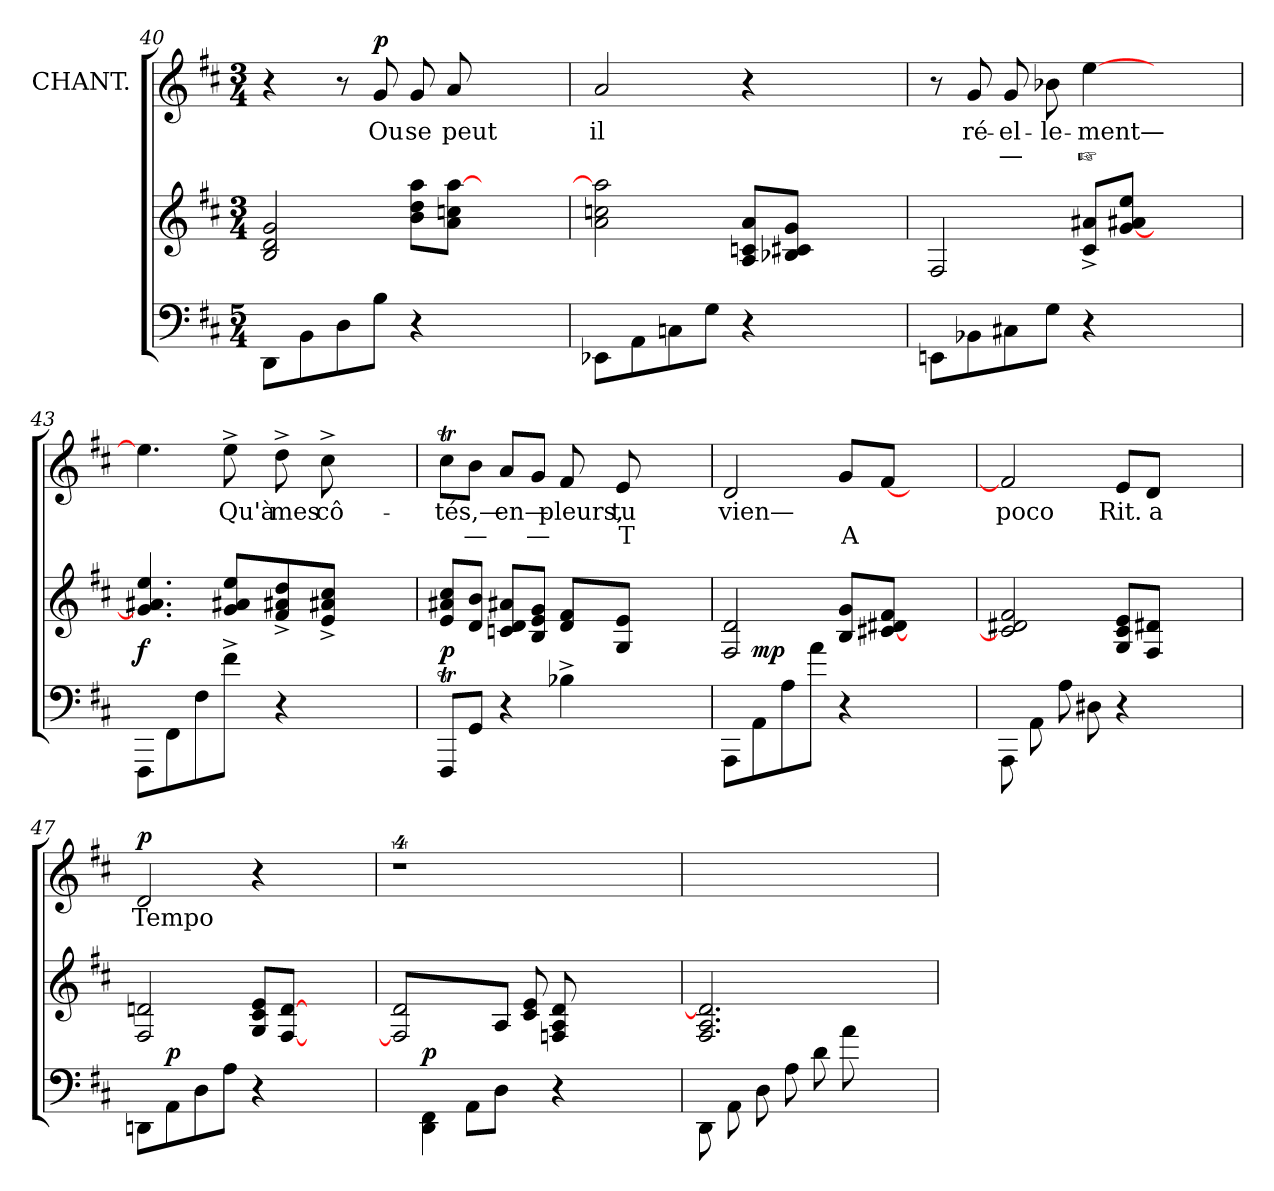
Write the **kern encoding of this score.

**kern	**dynam	**kern	**kern	**text	**text	**dynam
*part3	*part3	*part2	*part1	*part1	*part1	*part1
*staff3	*staff3	*staff2	*staff1	*staff1	*staff1	*staff1
*	*	*	*I"CHANT.	*	*	*
*clefF4	*	*clefG2	*clefG2	*	*	*
*k[f#c#]	*	*k[f#c#]	*k[f#c#]	*	*	*
*M5/4	*	*M3/4	*M3/4	*	*	*
=40	=40	=40	=40	=40	=40	=40
8DDi\L	.	2gj/ 2dj/ 2Bj/	4r	.	.	.
8BBi\	.	.	.	.	.	.
8Di\	.	.	8r	.	.	.
!	!	!	!	!	!	!LO:DY:a
8Bi\J	.	.	8gj/	Ou	.	p
4r	.	8bj\ 8ddj\ 8aaj\L	8gj/	se	.	.
.	.	8aj\ 8ccnj\ [8aaj\J	8aj/	peut	.	.
2ryy	.	2ryy	2ryy	.	.	.
=41	=41	=41	=41	=41	=41	=41
8EE-Xi\L	.	2aj\ 2ccj\ 2aaj]\	2aj/	il	.	.
8AAi\	.	.	.	.	.	.
8Cni\	.	.	.	.	.	.
8Gi\J	.	.	.	.	.	.
4r	.	8aj/ 8cnj/ 8Aj/L	4r	.	.	.
.	.	8gj/ 8c#Xj/ 8B-Xj/J	.	.	.	.
2ryy	.	2ryy	2ryy	.	.	.
!!LO:LB:g=z
=42	=42	=42	=42	=42	=42	=42
8EEni\L	.	2F#j/	8r	.	.	.
8BB-Xi\	.	.	8gj/	ré-	.	.
8C#Xi\	.	.	8gj/	el-	—	.
8Gi\J	.	.	8b-Xj\	le-	.	.
4r	.	8a#Xj^</ 8c#j^</L	[4eej\	ment—	☞	.
.	.	8eej/ 8a#Xj/ [8gj/J	.	.	.	.
2ryy	.	2ryy	2ryy	.	.	.
=43	=43	=43	=43	=43	=43	=43
!	!LO:DY:a	!	!	!	!	!
8FFF#i\L	f	4.eej/ 4.a#j/ 4.gj]/	4.eej\]	.	.	.
8FF#i\	.	.	.	.	.	.
8F#i\	.	.	.	.	.	.
8f#^>i\J	.	8eej/ 8a#Xj/ 8gj/L	8ee^>j\	Qu'à	.	.
4r	.	8ddj^</ 8a#Xj^</ 8f#j^</	8dd^>j\	mes	.	.
.	.	8cc#j^</ 8a#Xj^</ 8ej^</J	8cc#^>j\	cô-	.	.
2ryy	.	2ryy	2ryy	.	.	.
=44	=44	=44	=44	=44	=44	=44
!	!LO:DY:a	!	!	!	!	!
8FFF#ti/L	p	8cc#j/ 8a#Xj/ 8ej/L	8cc#tj\L	tés,—	.	.
8GGi/J	.	8bj/ 8dj/J	8bj\J	.	—	.
4r	.	8a#Xj/ 8dj/ 8cnj/L	8aj/L	en—	.	.
.	.	8gj/ 8ej/ 8Bj/J	8gj/J	.	—	.
4B-X^<i\	.	8f#j/ 8dj/L	8f#j/	pleurs,	.	.
.	.	8ej/ 8Gj/J	8ej/	tu	T	.
2ryy	.	2ryy	2ryy	.	.	.
=45	=45	=45	=45	=45	=45	=45
8AAAi\L	.	2dj/ 2F#j/	2dj/	vien—	.	.
!	!LO:DY:a	!	!	!	!	!
8AAi\	mp	.	.	.	.	.
8Ai\	.	.	.	.	.	.
8ai\J	.	.	.	.	.	.
4r	.	8gj/ 8Bj/L	8gj/L	.	A	.
.	.	8f#j/ 8d#Xj/ [8c#Xj/J	[8f#j/J	.	.	.
2ryy	.	2ryy	2ryy	.	.	.
!!LO:LB:g=z
=46	=46	=46	=46	=46	=46	=46
8AAAi\	.	2f#j/ 2d#j/ 2c#j]/	2f#j/]	poco	.	.
8AAi\	.	.	.	.	.	.
8Ai\	.	.	.	.	.	.
8D#Xi\	.	.	.	.	.	.
4r	.	8ej/ 8c#j/ 8Gj/L	8ej/L	Rit.	.	.
.	.	8d#Xj/ 8F#j/J	8dj/J	a	.	.
2ryy	.	2ryy	2ryy	.	.	.
=47	=47	=47	=47	=47	=47	=47
!	!	!	!	!	!	!LO:DY:a
8DDni\L	.	2dnj/ 2F#j/	2dj/	Tempo	.	p
!	!LO:DY:a	!	!	!	!	!
8AAi\	p	.	.	.	.	.
8Di\	.	.	.	.	.	.
8Ai\J	.	.	.	.	.	.
4r	.	8ej/ 8c#j/ 8Gj/L	4r	.	.	.
.	.	[8dj/ [8F#j/J	.	.	.	.
2ryy	.	2ryy	2ryy	.	.	.
=48	=48	=48	=48	=48	=48	=48
8ryy	.	2dj/ 2F#j]/	4%5r	.	.	.
!	!LO:DY:a	!	!	!	!	!
4FF#i\ 4DDi\	p	.	.	.	.	.
8AAi\L	.	.	.	.	.	.
8Di\J	.	8Aj\J	.	.	.	.
8ryy	.	8c#j/ 8ej/	.	.	.	.
4r	.	8dZ/ 8AZ/ 8FZ/	.	.	.	.
.	.	2ryy	.	.	.	.
4.ryy	.	.	.	.	.	.
.	.	.	8ryy	.	.	.
=49	=49	=49	=49	=49	=49	=49
8DDi\	.	2.dj]/ 2.Aj/ 2.F#j/	4%5r	.	.	.
8AAi\	.	.	.	.	.	.
8Di\	.	.	.	.	.	.
8Ai\	.	.	.	.	.	.
8di\	.	.	.	.	.	.
8ai\	.	.	.	.	.	.
2ryy	.	2ryy	.	.	.	.
=	=	=	=	=	=	=
*-	*-	*-	*-	*-	*-	*-
